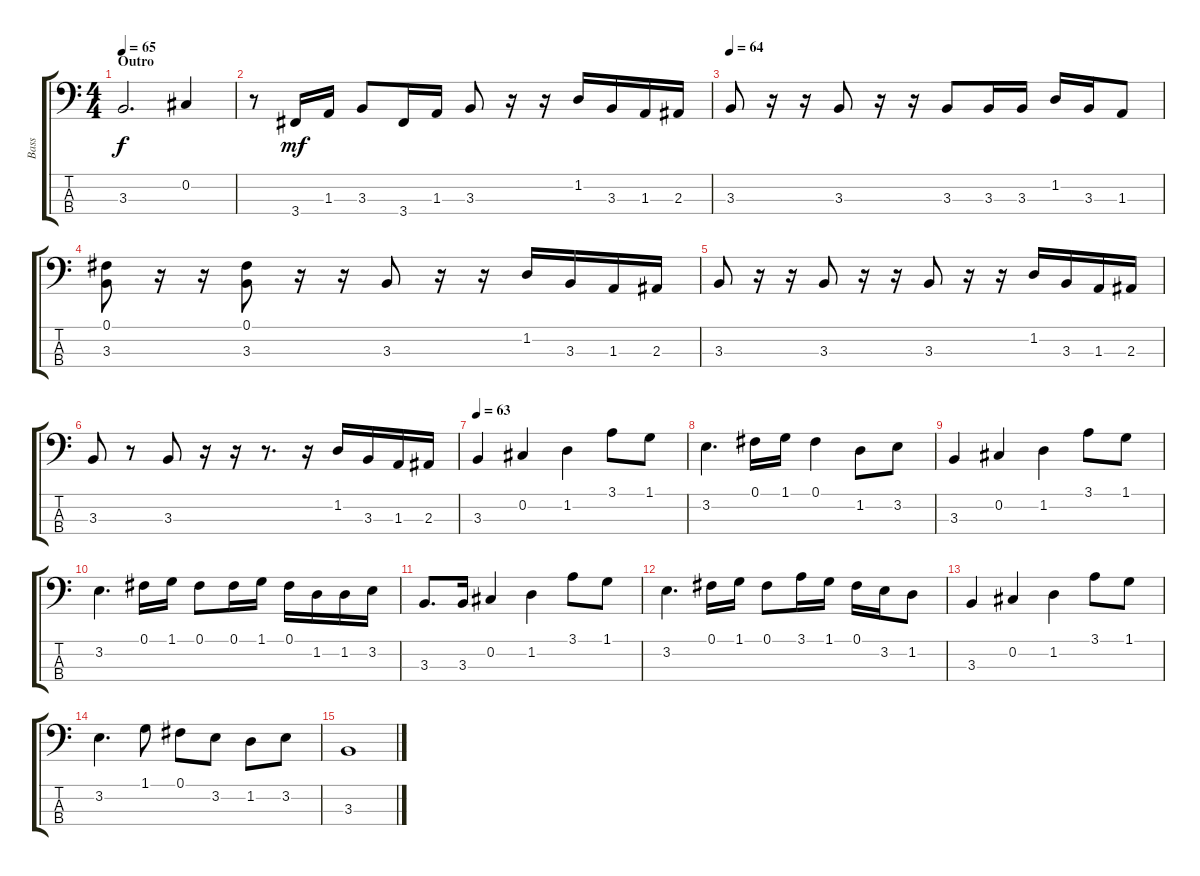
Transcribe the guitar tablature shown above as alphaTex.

\track ("Bass" "Bass") {instrument electricbasspick}
\staff {score tabs}
\tuning (Gb2 Db2 Ab1 Eb1) {hide}
\ts (4 4)
\section ("" "Outro")
\tempo 65
\clef f4
\ks c
3.3.2{d dy f} 0.2.4 |
r.8 3.4.16{dy mf} 1.3.16 3.3.8 3.4.16 1.3.16 3.3.8 r.16 r.16 1.2.16 3.3.16 1.3.16 2.3.16 |
\tempo 64
3.3.8 r.16 r.16 3.3.8 r.16 r.16 3.3.8 3.3.16 3.3.16 1.2.16 3.3.16 1.3.8 |
(0.1 3.3).8 r.16 r.16 (0.1 3.3).8 r.16 r.16 3.3.8 r.16 r.16 1.2.16 3.3.16 1.3.16 2.3.16 |
3.3.8 r.16 r.16 3.3.8 r.16 r.16 3.3.8 r.16 r.16 1.2.16 3.3.16 1.3.16 2.3.16 |
3.3.8 r.8 3.3.8 r.16 r.16 r.8{d} r.16 1.2.16 3.3.16 1.3.16 2.3.16 |
\tempo 63
3.3.4 0.2.4 1.2.4 3.1.8 1.1.8 |
3.2.4{d} 0.1.16 1.1.16 0.1.4 1.2.8 3.2.8 |
3.3.4 0.2.4 1.2.4 3.1.8 1.1.8 |
3.2.4{d} 0.1.16 1.1.16 0.1.8 0.1.16 1.1.16 0.1.16 1.2.16 1.2.16 3.2.16 |
3.3.8{d} 3.3.16 0.2.4 1.2.4 3.1.8 1.1.8 |
3.2.4{d} 0.1.16 1.1.16 0.1.8 3.1.16 1.1.16 0.1.16 3.2.16 1.2.8 |
3.3.4 0.2.4 1.2.4 3.1.8 1.1.8 |
3.2.4{d} 1.1.8 0.1.8 3.2.8 1.2.8 3.2.8 |
3.3.1
